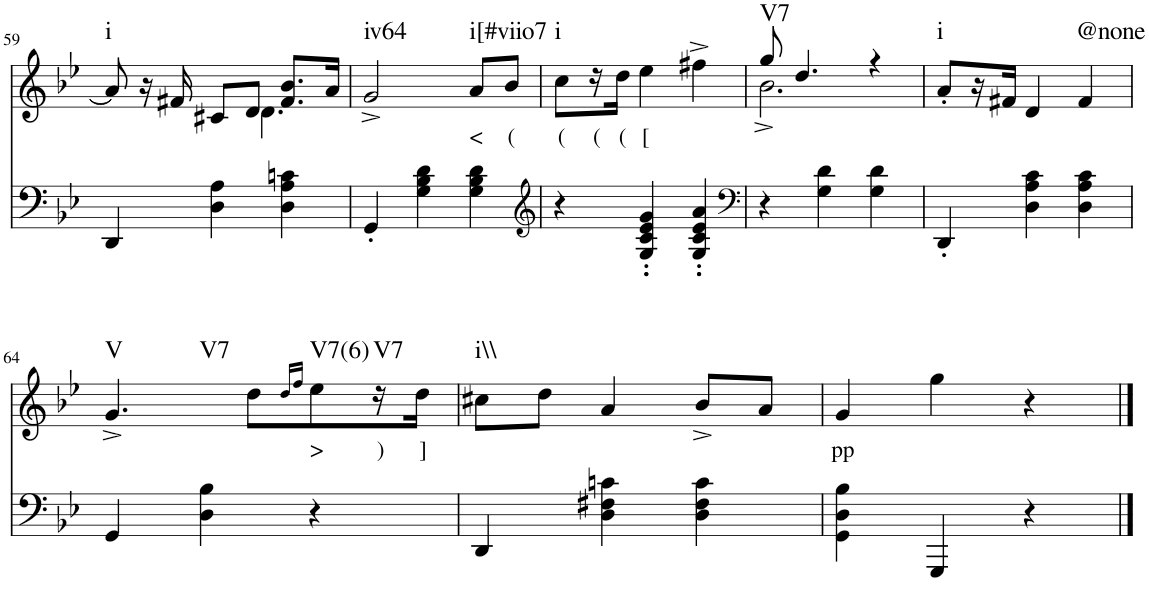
**kern	**kern	**text	**harte
*part2	*part1	*part1	*part1
*staff2	*staff1	*staff1	*
*I"piano	*I"piano	*	*
*I'Pno	*I'Pno	*	*
!!LO:PB:g=z
*clefF4	*clefG2	*	*
*k[b-e-]	*k[b-e-]	*	*
*g:	*g:	*	*
*M3/4	*M3/4	*	*
=59	=59	=59	=59
*	*^	*	*
!	!	!	!	!LO:H:kt=i
4DD/	8a/]	4.ryy	.	N
.	16r	.	.	.
.	16f#X/	.	.	.
4D\ 4A\	8c#X/L	.	.	.
.	8d/J	4.d\	.	.
4D\ 4A\ 4cn\	8.f#/ 8.b-/L	.	.	.
.	16a/Jk	.	.	.
*	*v	*v	*	*
=60	=60	=60	=60
!	!	!	!LO:H:kt=iv64
4GG'/	2g^/	.	N
4G\ 4B-\ 4d\	.	.	.
!	!	!LO:LY:b	!LO:H:kt=i[#viio7
4G\ 4B-\ 4d\	8a/L	<	N
!	!	!LO:LY:b	!
.	8b-/J	(	.
=61	=61	=61	=61
*clefG2	*	*	*
!	!	!LO:LY:b	!LO:H:kt=i
4r	8cc\L	(	N
!	!	!LO:LY:b	!
.	16r	(	.
!	!	!LO:LY:b	!
.	16dd\JJ	(	.
!	!	!LO:LY:b	!
4G/' 4c/' 4e-/' 4g/'	4ee-\	[	.
4G/' 4c/' 4e-/' 4a/'	4ff#X^\	.	.
=62	=62	=62	=62
*clefF4	*	*	*
*	*^	*	*
!	!	!	!	!LO:H:kt=V7
4r	8gg/	2.b-^\	.	N
.	4.dd/	.	.	.
4G\ 4d\	.	.	.	.
4G\ 4d\	4r	.	.	.
*	*v	*v	*	*
=63	=63	=63	=63
!	!	!	!LO:H:kt=i
4DD'/	8a'/L	.	N
.	16r	.	.
.	16f#X/JJ	.	.
4D\ 4A\ 4c\	4d/	.	.
!	!	!	!LO:H:kt=@none
4D\ 4A\ 4c\	4f#/	.	N
!!LO:LB:g=z
=64	=64	=64	=64
!	!	!	!LO:H:n=1:kt=V
!	!	!	!LO:H:n=2:kt=V7
4GG/	4.g^/	.	N N
4D\ 4B-\	.	.	.
.	8dd\L	.	.
.	16qdd/LL	.	.
.	16qff/JJ	.	.
!	!	!LO:LY:b	!LO:H:kt=V7(6)
4r	8ee-\	>	N
!	!	!LO:LY:b	!LO:H:kt=V7
.	16r	)	N
!	!	!LO:LY:b	!
.	16dd\JJ	]	.
=65	=65	=65	=65
!	!	!	!LO:H:kt=i\\
4DD/	8cc#X\L	.	N
.	8dd\J	.	.
4D\ 4F#X\ 4cn\	4a/	.	.
4D\ 4F#\ 4c\	8b-^/L	.	.
.	8a/J	.	.
=66	=66	=66	=66
!	!	!LO:LY:b	!
4GG\ 4D\ 4B-\	4g/	pp	.
4GGG/	4gg\	.	.
4r	4r	.	.
==	==	==	==
*-	*-	*-	*-
